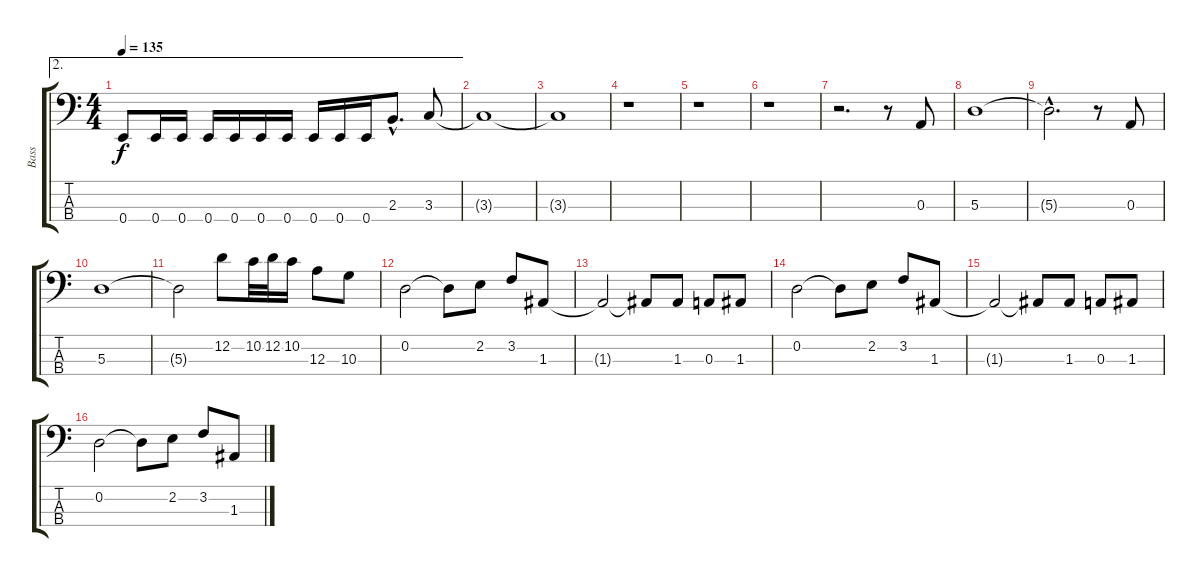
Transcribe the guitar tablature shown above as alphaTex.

\track ("Bass" "Bass") {instrument electricbasspick}
\staff {score tabs}
\tuning (G2 D2 A1 E1) {hide}
\ae 2
\ts (4 4)
\tempo 135
\clef f4
\ks c
0.4.8{dy f} 0.4.16 0.4.16 0.4.16 0.4.16 0.4.16 0.4.16 0.4.16 0.4.16 0.4.16 2.3{hac}.8{d} 3.3.8 |
3.3{t}.1 |
3.3{t}.1 |
r.1 |
r.1 |
r.1 |
r.2{d} r.8 0.3.8 |
5.3.1 |
5.3{hac t}.2{d} r.8 0.3.8 |
5.3.1 |
5.3{t}.2 12.2.8 10.2.32 12.2.32 10.2.16 12.3.8 10.3.8 |
0.2.2 0.2{t}.8 2.2.8 3.2.8 1.3.8 |
1.3{t}.2 1.3{t}.8 1.3.8 0.3.8 1.3.8 |
0.2.2 0.2{t}.8 2.2.8 3.2.8 1.3.8 |
1.3{t}.2 1.3{t}.8 1.3.8 0.3.8 1.3.8 |
0.2.2 0.2{t}.8 2.2.8 3.2.8 1.3.8
